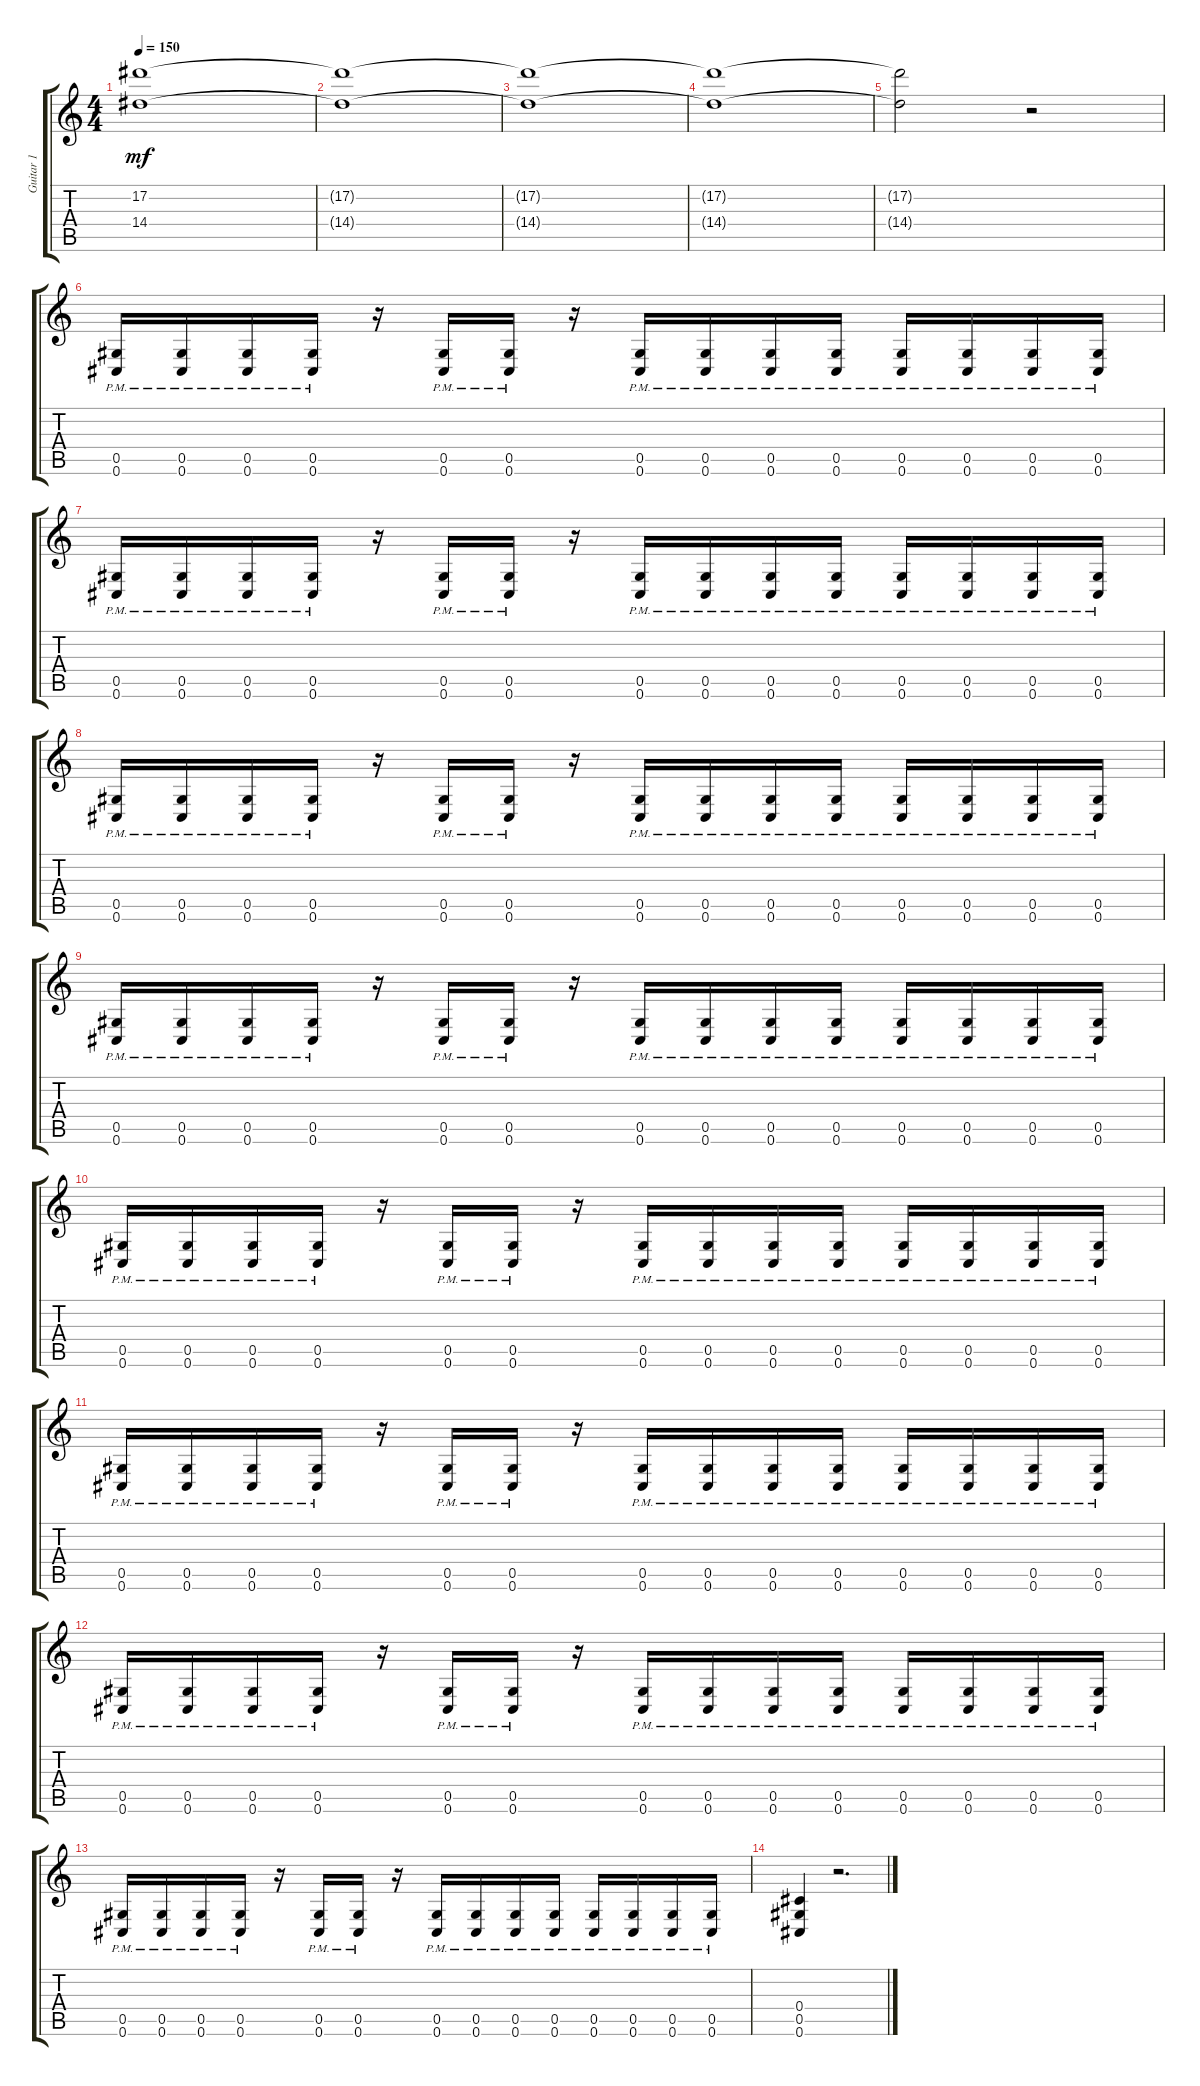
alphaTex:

\track ("Guitar 1" "Guitar 1") {instrument distortionguitar}
\staff {score tabs}
\tuning (Eb4 Bb3 Gb3 Db3 Ab2 Db2) {hide}
\ts (4 4)
\tempo 150
\clef g2
\ks c
(17.2{t} 14.4{t}).1{dy mf} |
(17.2{t} 14.4{t}).1 |
(17.2{t} 14.4{t}).1 |
(17.2{t} 14.4{t}).1 |
(17.2{t} 14.4{t}).2 r.2 |
(0.5{pm} 0.6{pm}).16 (0.5{pm} 0.6{pm}).16 (0.5{pm} 0.6{pm}).16 (0.5{pm} 0.6{pm}).16 r.16 (0.5{pm} 0.6{pm}).16 (0.5{pm} 0.6{pm}).16 r.16 (0.5{pm} 0.6{pm}).16 (0.5{pm} 0.6{pm}).16 (0.5{pm} 0.6{pm}).16 (0.5{pm} 0.6{pm}).16 (0.5{pm} 0.6{pm}).16 (0.5{pm} 0.6{pm}).16 (0.5{pm} 0.6{pm}).16 (0.5{pm} 0.6{pm}).16 |
(0.5{pm} 0.6{pm}).16 (0.5{pm} 0.6{pm}).16 (0.5{pm} 0.6{pm}).16 (0.5{pm} 0.6{pm}).16 r.16 (0.5{pm} 0.6{pm}).16 (0.5{pm} 0.6{pm}).16 r.16 (0.5{pm} 0.6{pm}).16 (0.5{pm} 0.6{pm}).16 (0.5{pm} 0.6{pm}).16 (0.5{pm} 0.6{pm}).16 (0.5{pm} 0.6{pm}).16 (0.5{pm} 0.6{pm}).16 (0.5{pm} 0.6{pm}).16 (0.5{pm} 0.6{pm}).16 |
(0.5{pm} 0.6{pm}).16 (0.5{pm} 0.6{pm}).16 (0.5{pm} 0.6{pm}).16 (0.5{pm} 0.6{pm}).16 r.16 (0.5{pm} 0.6{pm}).16 (0.5{pm} 0.6{pm}).16 r.16 (0.5{pm} 0.6{pm}).16 (0.5{pm} 0.6{pm}).16 (0.5{pm} 0.6{pm}).16 (0.5{pm} 0.6{pm}).16 (0.5{pm} 0.6{pm}).16 (0.5{pm} 0.6{pm}).16 (0.5{pm} 0.6{pm}).16 (0.5{pm} 0.6{pm}).16 |
(0.5{pm} 0.6{pm}).16 (0.5{pm} 0.6{pm}).16 (0.5{pm} 0.6{pm}).16 (0.5{pm} 0.6{pm}).16 r.16 (0.5{pm} 0.6{pm}).16 (0.5{pm} 0.6{pm}).16 r.16 (0.5{pm} 0.6{pm}).16 (0.5{pm} 0.6{pm}).16 (0.5{pm} 0.6{pm}).16 (0.5{pm} 0.6{pm}).16 (0.5{pm} 0.6{pm}).16 (0.5{pm} 0.6{pm}).16 (0.5{pm} 0.6{pm}).16 (0.5{pm} 0.6{pm}).16 |
(0.5{pm} 0.6{pm}).16 (0.5{pm} 0.6{pm}).16 (0.5{pm} 0.6{pm}).16 (0.5{pm} 0.6{pm}).16 r.16 (0.5{pm} 0.6{pm}).16 (0.5{pm} 0.6{pm}).16 r.16 (0.5{pm} 0.6{pm}).16 (0.5{pm} 0.6{pm}).16 (0.5{pm} 0.6{pm}).16 (0.5{pm} 0.6{pm}).16 (0.5{pm} 0.6{pm}).16 (0.5{pm} 0.6{pm}).16 (0.5{pm} 0.6{pm}).16 (0.5{pm} 0.6{pm}).16 |
(0.5{pm} 0.6{pm}).16 (0.5{pm} 0.6{pm}).16 (0.5{pm} 0.6{pm}).16 (0.5{pm} 0.6{pm}).16 r.16 (0.5{pm} 0.6{pm}).16 (0.5{pm} 0.6{pm}).16 r.16 (0.5{pm} 0.6{pm}).16 (0.5{pm} 0.6{pm}).16 (0.5{pm} 0.6{pm}).16 (0.5{pm} 0.6{pm}).16 (0.5{pm} 0.6{pm}).16 (0.5{pm} 0.6{pm}).16 (0.5{pm} 0.6{pm}).16 (0.5{pm} 0.6{pm}).16 |
(0.5{pm} 0.6{pm}).16 (0.5{pm} 0.6{pm}).16 (0.5{pm} 0.6{pm}).16 (0.5{pm} 0.6{pm}).16 r.16 (0.5{pm} 0.6{pm}).16 (0.5{pm} 0.6{pm}).16 r.16 (0.5{pm} 0.6{pm}).16 (0.5{pm} 0.6{pm}).16 (0.5{pm} 0.6{pm}).16 (0.5{pm} 0.6{pm}).16 (0.5{pm} 0.6{pm}).16 (0.5{pm} 0.6{pm}).16 (0.5{pm} 0.6{pm}).16 (0.5{pm} 0.6{pm}).16 |
(0.5{pm} 0.6{pm}).16 (0.5{pm} 0.6{pm}).16 (0.5{pm} 0.6{pm}).16 (0.5{pm} 0.6{pm}).16 r.16 (0.5{pm} 0.6{pm}).16 (0.5{pm} 0.6{pm}).16 r.16 (0.5{pm} 0.6{pm}).16 (0.5{pm} 0.6{pm}).16 (0.5{pm} 0.6{pm}).16 (0.5{pm} 0.6{pm}).16 (0.5{pm} 0.6{pm}).16 (0.5{pm} 0.6{pm}).16 (0.5{pm} 0.6{pm}).16 (0.5{pm} 0.6{pm}).16 |
(0.4 0.5 0.6).4 r.2{d}
